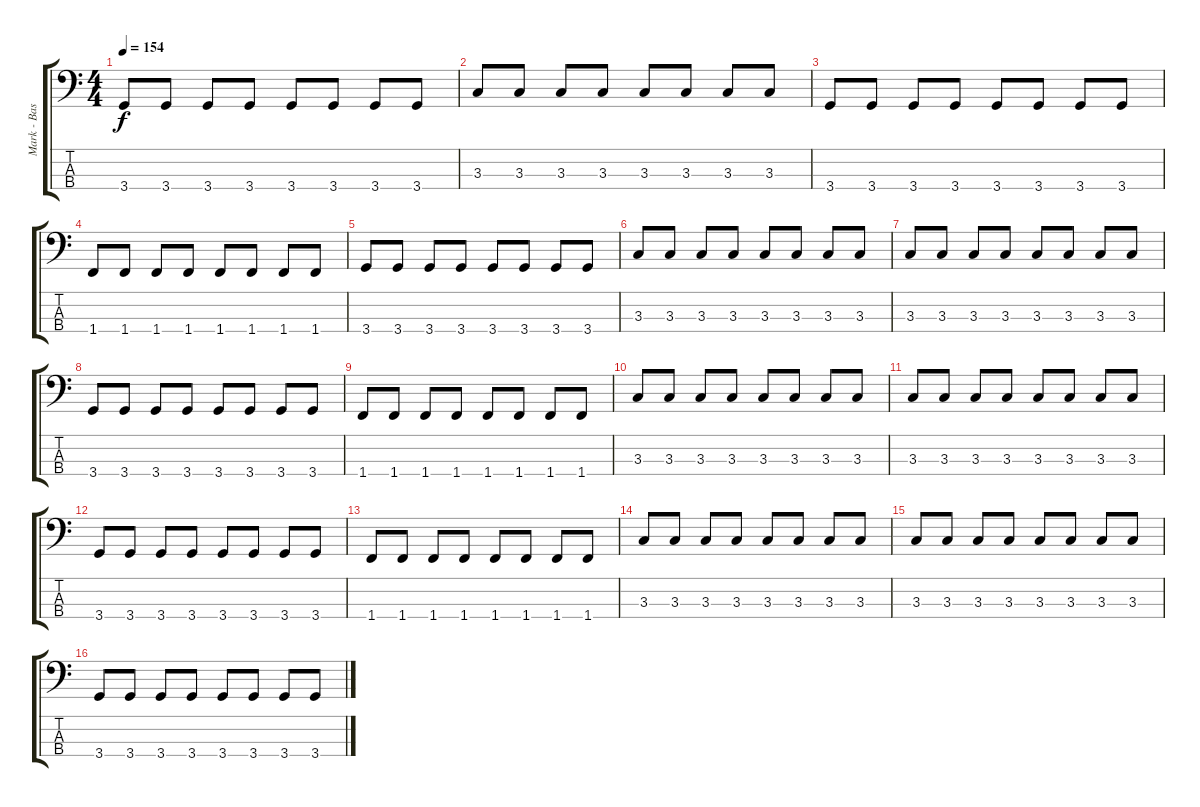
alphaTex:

\track ("Mark - Bass" "Mark - Bas") {instrument electricbasspick}
\staff {score tabs}
\tuning (G2 D2 A1 E1) {hide}
\ts (4 4)
\tempo 154
\clef f4
\ks c
3.4.8{dy f} 3.4.8 3.4.8 3.4.8 3.4.8 3.4.8 3.4.8 3.4.8 |
3.3.8 3.3.8 3.3.8 3.3.8 3.3.8 3.3.8 3.3.8 3.3.8 |
3.4.8 3.4.8 3.4.8 3.4.8 3.4.8 3.4.8 3.4.8 3.4.8 |
1.4.8 1.4.8 1.4.8 1.4.8 1.4.8 1.4.8 1.4.8 1.4.8 |
3.4.8 3.4.8 3.4.8 3.4.8 3.4.8 3.4.8 3.4.8 3.4.8 |
3.3.8 3.3.8 3.3.8 3.3.8 3.3.8 3.3.8 3.3.8 3.3.8 |
3.3.8 3.3.8 3.3.8 3.3.8 3.3.8 3.3.8 3.3.8 3.3.8 |
3.4.8 3.4.8 3.4.8 3.4.8 3.4.8 3.4.8 3.4.8 3.4.8 |
1.4.8 1.4.8 1.4.8 1.4.8 1.4.8 1.4.8 1.4.8 1.4.8 |
3.3.8 3.3.8 3.3.8 3.3.8 3.3.8 3.3.8 3.3.8 3.3.8 |
3.3.8 3.3.8 3.3.8 3.3.8 3.3.8 3.3.8 3.3.8 3.3.8 |
3.4.8 3.4.8 3.4.8 3.4.8 3.4.8 3.4.8 3.4.8 3.4.8 |
1.4.8 1.4.8 1.4.8 1.4.8 1.4.8 1.4.8 1.4.8 1.4.8 |
3.3.8 3.3.8 3.3.8 3.3.8 3.3.8 3.3.8 3.3.8 3.3.8 |
3.3.8 3.3.8 3.3.8 3.3.8 3.3.8 3.3.8 3.3.8 3.3.8 |
3.4.8 3.4.8 3.4.8 3.4.8 3.4.8 3.4.8 3.4.8 3.4.8
